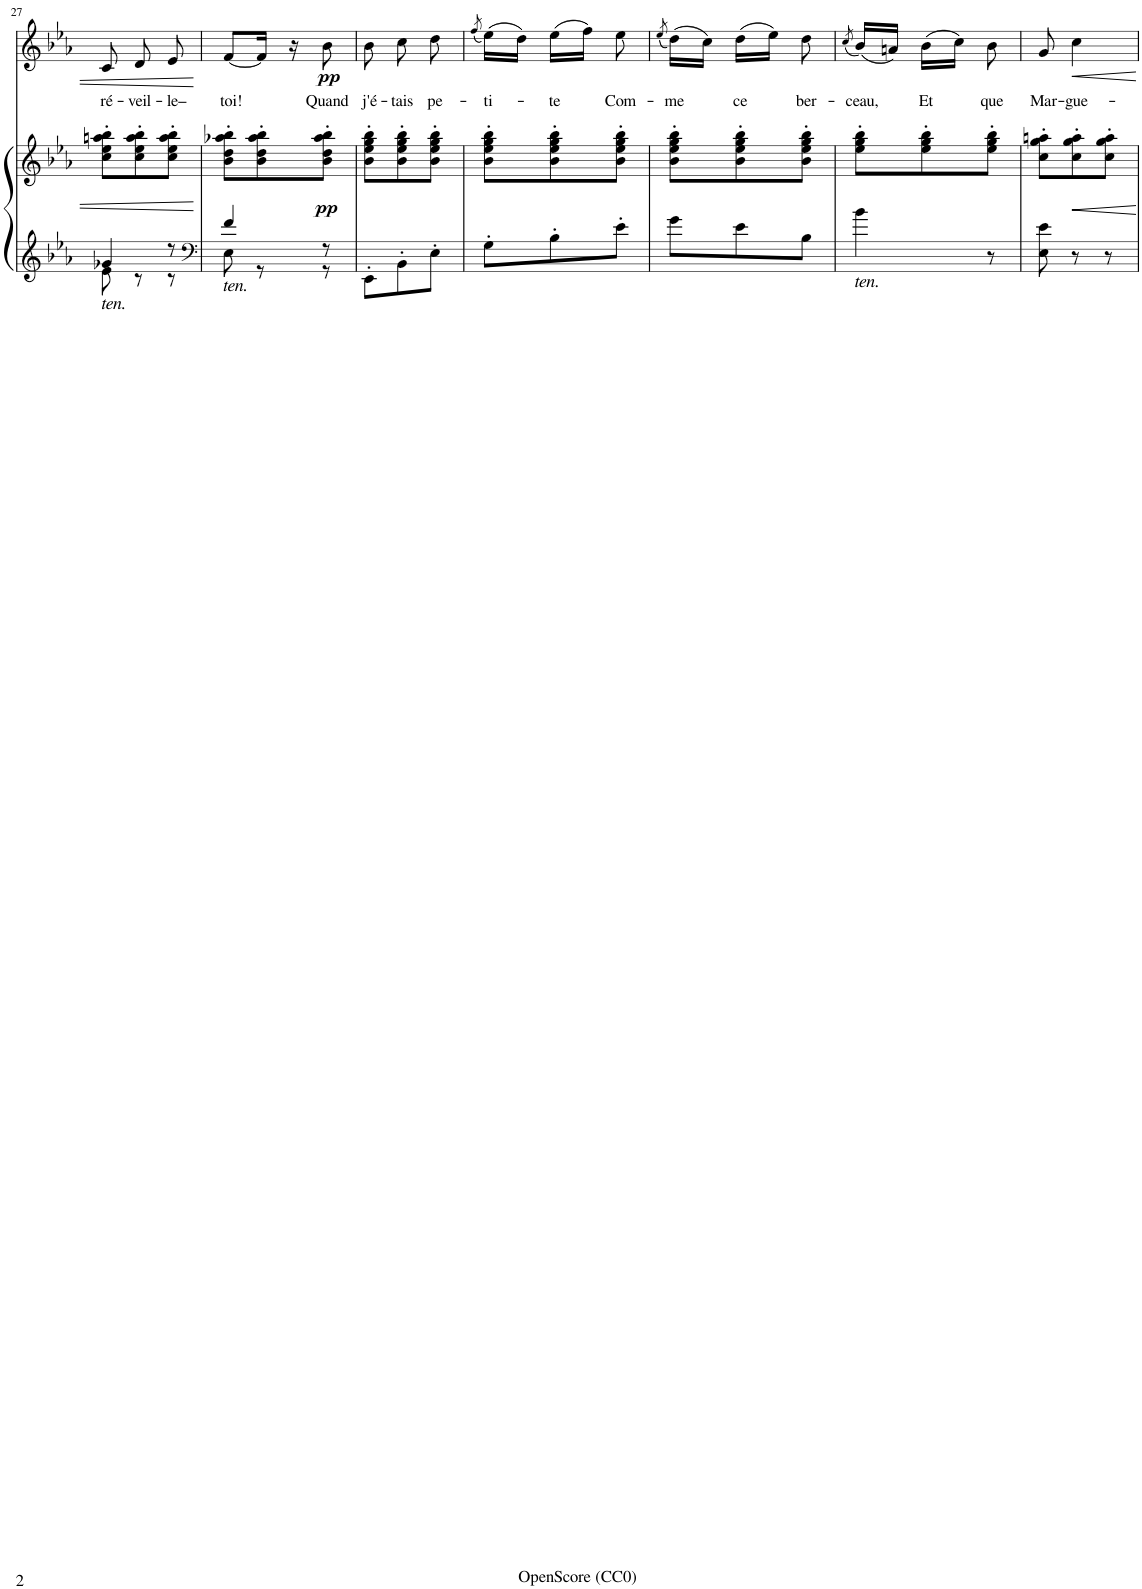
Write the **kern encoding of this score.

**kern	**kern	**dynam	**kern	**text	**dynam	**kern
*part3	*part3	*part3	*part2	*part2	*part2	*part1
*staff4	*staff3	*staff3/4	*staff2	*staff2	*staff2	*staff1
*I"Piano	*	*	*I"Voice	*	*	*I"Soprano
*I'Pno	*	*	*	*	*	*
!!LO:PB:g=z
*clefG2	*clefG2	*	*clefG2	*	*	*clefG2
*k[b-e-a-]	*k[b-e-a-]	*	*k[b-e-a-]	*	*	*k[]
*M3/8	*M3/8	*	*M3/8	*	*	*M3/8
=27	=27	=27	=27	=27	=27	=27
*^	*	*	*	*	*	*
!LO:TX:b:i:t=ten.	!	!	!	!	!	!	!
!	!	!	!	!	!LO:LY:b	!	!
4g-X~/	8e-\	8cc\' 8ee-\' 8aan\' 8bb-\'L	.	8c/	ré-	.	4.r
!	!	!	!	!	!LO:LY:b	!	!
.	8r	8cc\' 8ee-\' 8aa\' 8bb-\'	.	8d/	-veil-	.	.
!	!	!	!	!	!LO:LY:b	!	!
8r	8r	8cc\' 8ee-\' 8aa\' 8bb-\'J	.	8e-/	-le–	.	.
=28	=28	=28	=28	=28	=28	=28	=28
*clefF4	*	*	*	*	*	*	*
!LO:TX:b:i:t=ten.	!	!	!	!	!	!	!
!	!	!	!	!	!LO:LY:b	!	!
4f~/	8E-\	8b-\' 8dd\' 8aa-X\' 8bb-\'L	.	[8f/L	toi!	.	4.r
.	8r	8b-\' 8dd\' 8aa-\' 8bb-\'	.	16f/Jk]	.	.	.
.	.	.	.	16r	.	.	.
!	!	!	!LO:DY:b	!	!LO:LY:b	!LO:DY:b	!
8r	8r	8b-\' 8dd\' 8aa-\' 8bb-\'J	pp	8b-\	Quand	pp	.
=29	=29	=29	=29	=29	=29	=29	=29
!	!	!	!	!	!LO:LY:b	!	!
*v	*v	*	*	*	*	*	*
8EE-'\L	8b-\' 8ee-\' 8gg\' 8bb-\'L	.	8b-\	j'é-	.	4.r
!	!	!	!	!LO:LY:b	!	!
8BB-'\	8b-\' 8ee-\' 8gg\' 8bb-\'	.	8cc\	-tais	.	.
!	!	!	!	!LO:LY:b	!	!
8E-'\J	8b-\' 8ee-\' 8gg\' 8bb-\'J	.	8dd\	pe-	.	.
=30	=30	=30	=30	=30	=30	=30
.	.	.	(8qff/	.	.	.
!	!	!	!	!LO:LY:b	!	!
8G'\L	8b-\' 8ee-\' 8gg\' 8bb-\'L	.	(16ee-\LL)	-ti-	.	4.r
.	.	.	16dd\JJ)	.	.	.
!	!	!	!	!LO:LY:b	!	!
8B-'\	8b-\' 8ee-\' 8gg\' 8bb-\'	.	(16ee-\LL	-te	.	.
.	.	.	16ff\JJ)	.	.	.
!	!	!	!	!LO:LY:b	!	!
8e-'\J	8b-\' 8ee-\' 8gg\' 8bb-\'J	.	8ee-\	Com-	.	.
=31	=31	=31	=31	=31	=31	=31
.	.	.	(8qee-/	.	.	.
!	!	!	!	!LO:LY:b	!	!
8g\L	8b-\' 8ee-\' 8gg\' 8bb-\'L	.	(16dd\LL)	-me	.	4.r
.	.	.	16cc\JJ)	.	.	.
!	!	!	!	!LO:LY:b	!	!
8e-\	8b-\' 8ee-\' 8gg\' 8bb-\'	.	(16dd\LL	ce	.	.
.	.	.	16ee-\JJ)	.	.	.
!	!	!	!	!LO:LY:b	!	!
8B-\J	8b-\' 8ee-\' 8gg\' 8bb-\'J	.	8dd\	ber-	.	.
=32	=32	=32	=32	=32	=32	=32
.	.	.	(8qcc/	.	.	.
!LO:TX:b:i:t=ten.	!	!	!	!	!	!
!	!	!	!	!LO:LY:b	!	!
4b-~\	8ee-\' 8gg\' 8bb-\'L	.	(16b-/LL)	-ceau,	.	4.r
.	.	.	16an/JJ)	.	.	.
!	!	!	!	!LO:LY:b	!	!
.	8ee-\' 8gg\' 8bb-\'	.	(16b-\LL	Et	.	.
.	.	.	16cc\JJ)	.	.	.
!	!	!	!	!LO:LY:b	!	!
8r	8ee-\' 8gg\' 8bb-\'J	.	8b-\	que	.	.
=33	=33	=33	=33	=33	=33	=33
!	!	!	!	!LO:LY:b	!	!
8E-\ 8e-\	8cc\' 8gg\' 8aan\'L	.	8g/	Mar-	.	4.r
!	!	!	!	!LO:LY:b	!	!
8r	8cc\' 8gg\' 8aa\'	.	4cc\	-gue-	.	.
8r	8cc\' 8gg\' 8aa\'J	.	.	.	.	.
=	=	=	=	=	=	=
*-	*-	*-	*-	*-	*-	*-
